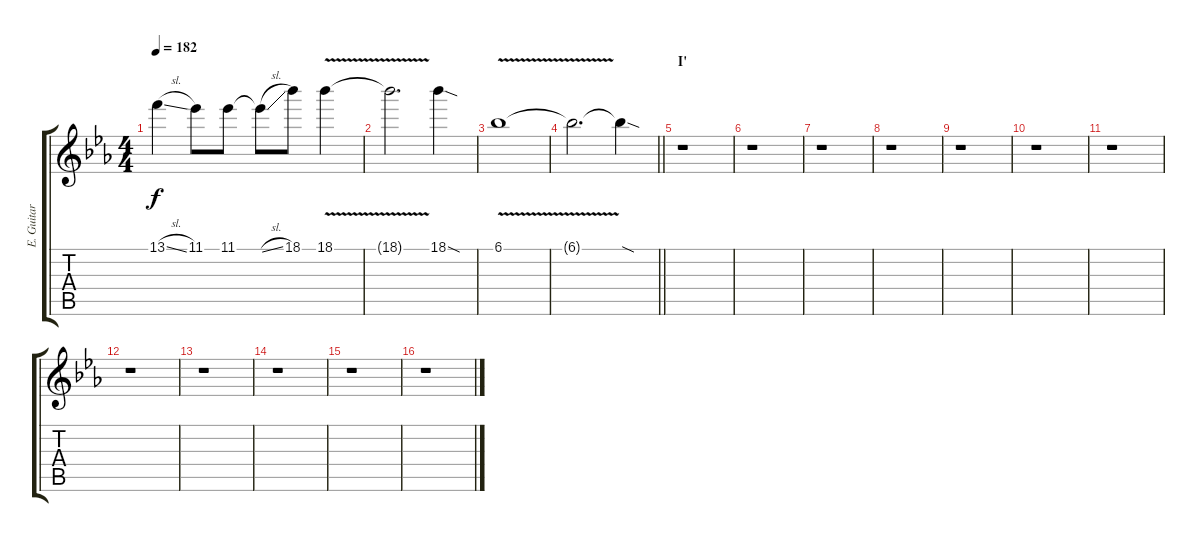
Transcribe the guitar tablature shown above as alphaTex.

\track ("E. Guitar VII" "E. Guitar ") {instrument overdrivenguitar}
\staff {score tabs}
\tuning (E4 B3 G3 D3 A2 E2) {hide}
\ts (4 4)
\tempo 182
\clef g2
\ks eb
13.1{sl}.4{dy f} 11.1.8 11.1.8 11.1{sl t}.8 18.1.8 18.1{v}.4 |
18.1{t}.2{d} 18.1{sod}.4 |
6.1{v}.1 |
\barLineRight lightlight
6.1{t}.2{d} 6.1{sod t}.4 |
\section ("" "I'")
r.1{instrument electricguitarjazz} |
r.1 |
r.1 |
r.1 |
r.1 |
r.1 |
r.1 |
r.1 |
r.1 |
r.1 |
r.1 |
r.1
